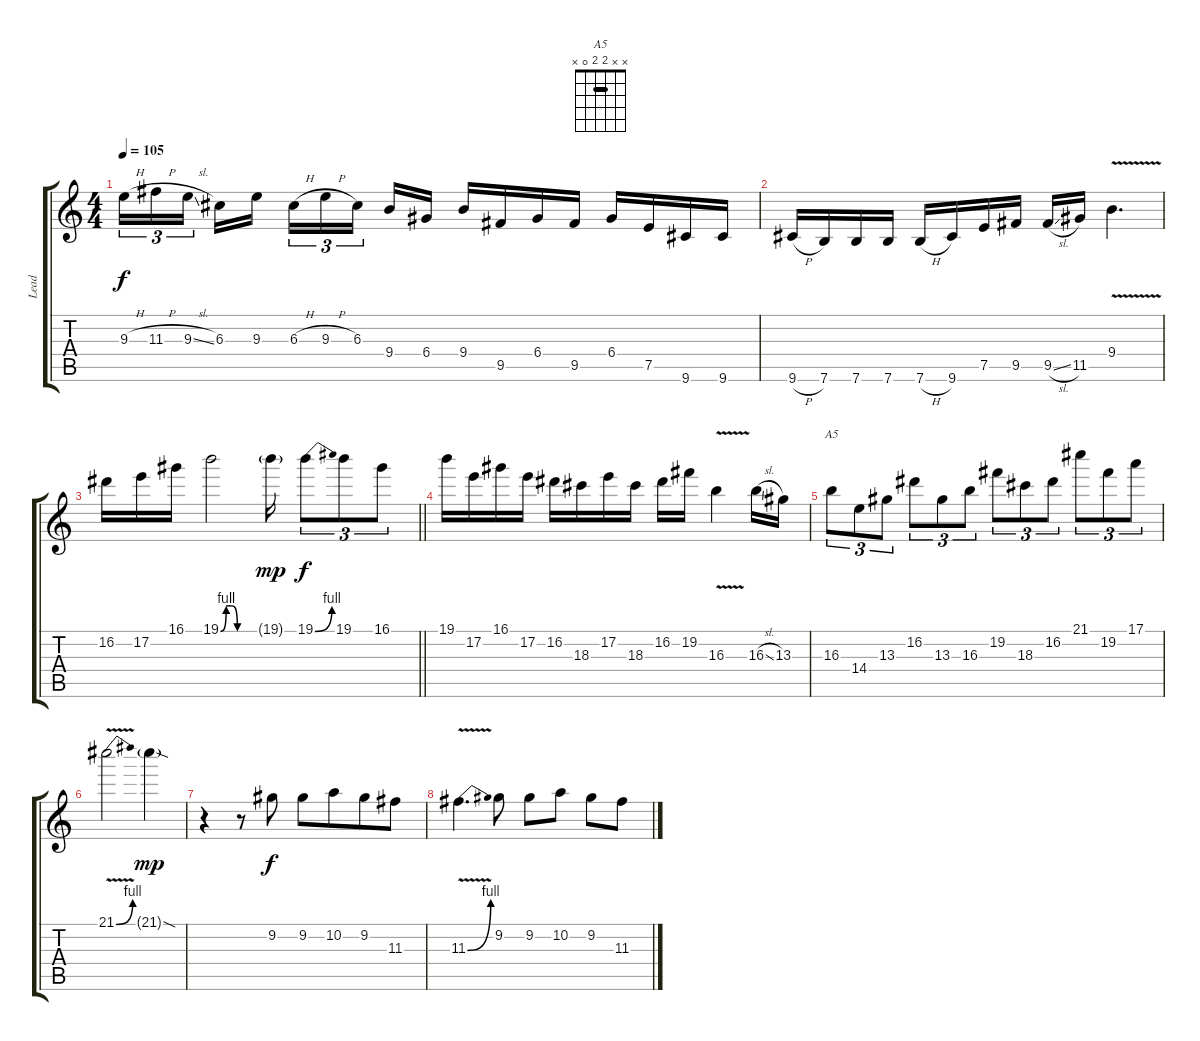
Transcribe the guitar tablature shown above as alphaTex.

\track ("Lead" "Lead") {instrument distortionguitar}
\staff {score tabs}
\tuning (E4 B3 G3 D3 A2 E2) {hide}
\chord ("A5" x x 2 2 0 x) {barre 2}
\ts (4 4)
\tempo 105
\clef g2
\ks c
9.3{h}.16{tu (3 2) dy f} 11.3{h}.16{tu (3 2)} 9.3{sl}.16{tu (3 2) beam splitsecondary} 6.3.16 9.3.16 6.3{h}.16{tu (3 2)} 9.3{h}.16{tu (3 2)} 6.3.16{tu (3 2) beam splitsecondary} 9.4.16 6.4.16 9.4.16 9.5.16 6.4.16 9.5.16 6.4.16 7.5.16 9.6.16 9.6.16 |
9.6{h}.16 7.6.16 7.6.16 7.6.16 7.6{h}.16 9.6.16 7.5.16 9.5.16 9.5{sl}.16 11.5.16 9.4{v}.4{d} |
\barLineRight lightlight
16.2.16 17.2.16 16.1.16 19.1{be (custom 0 0 10 4 20 4 30 0 60 0)}.2 19.1{g}.16{dy mp} 19.1{be (bend 0 0 60 4)}.8{tu (3 2) dy f} 19.1.8{tu (3 2)} 16.1.8{tu (3 2)} |
19.1.16 17.2.16 16.1.16 17.2.16 16.2.16 18.3.16 17.2.16 18.3.16 16.2.16 19.2.16 16.3{v}.4 16.3{sl}.16 13.3.16 |
16.3.8{tu (3 2) ch "A5"} 14.4.8{tu (3 2)} 13.3.8{tu (3 2)} 16.2.8{tu (3 2)} 13.3.8{tu (3 2)} 16.3.8{tu (3 2)} 19.2.8{tu (3 2)} 18.3.8{tu (3 2)} 16.2.8{tu (3 2)} 21.1.8{tu (3 2)} 19.2.8{tu (3 2)} 17.1.8{tu (3 2)} |
21.1{be (bend 0 0 60 4) v}.2 21.1{sod g}.4{dy mp} |
r.4 r.8 9.2.8{dy f} 9.2.8 10.2.8{beam merge} 9.2.8 11.3.8 |
11.3{be (bend 0 0 60 4) v}.4{d} 9.2.8 9.2.8 10.2.8 9.2.8 11.3.8
